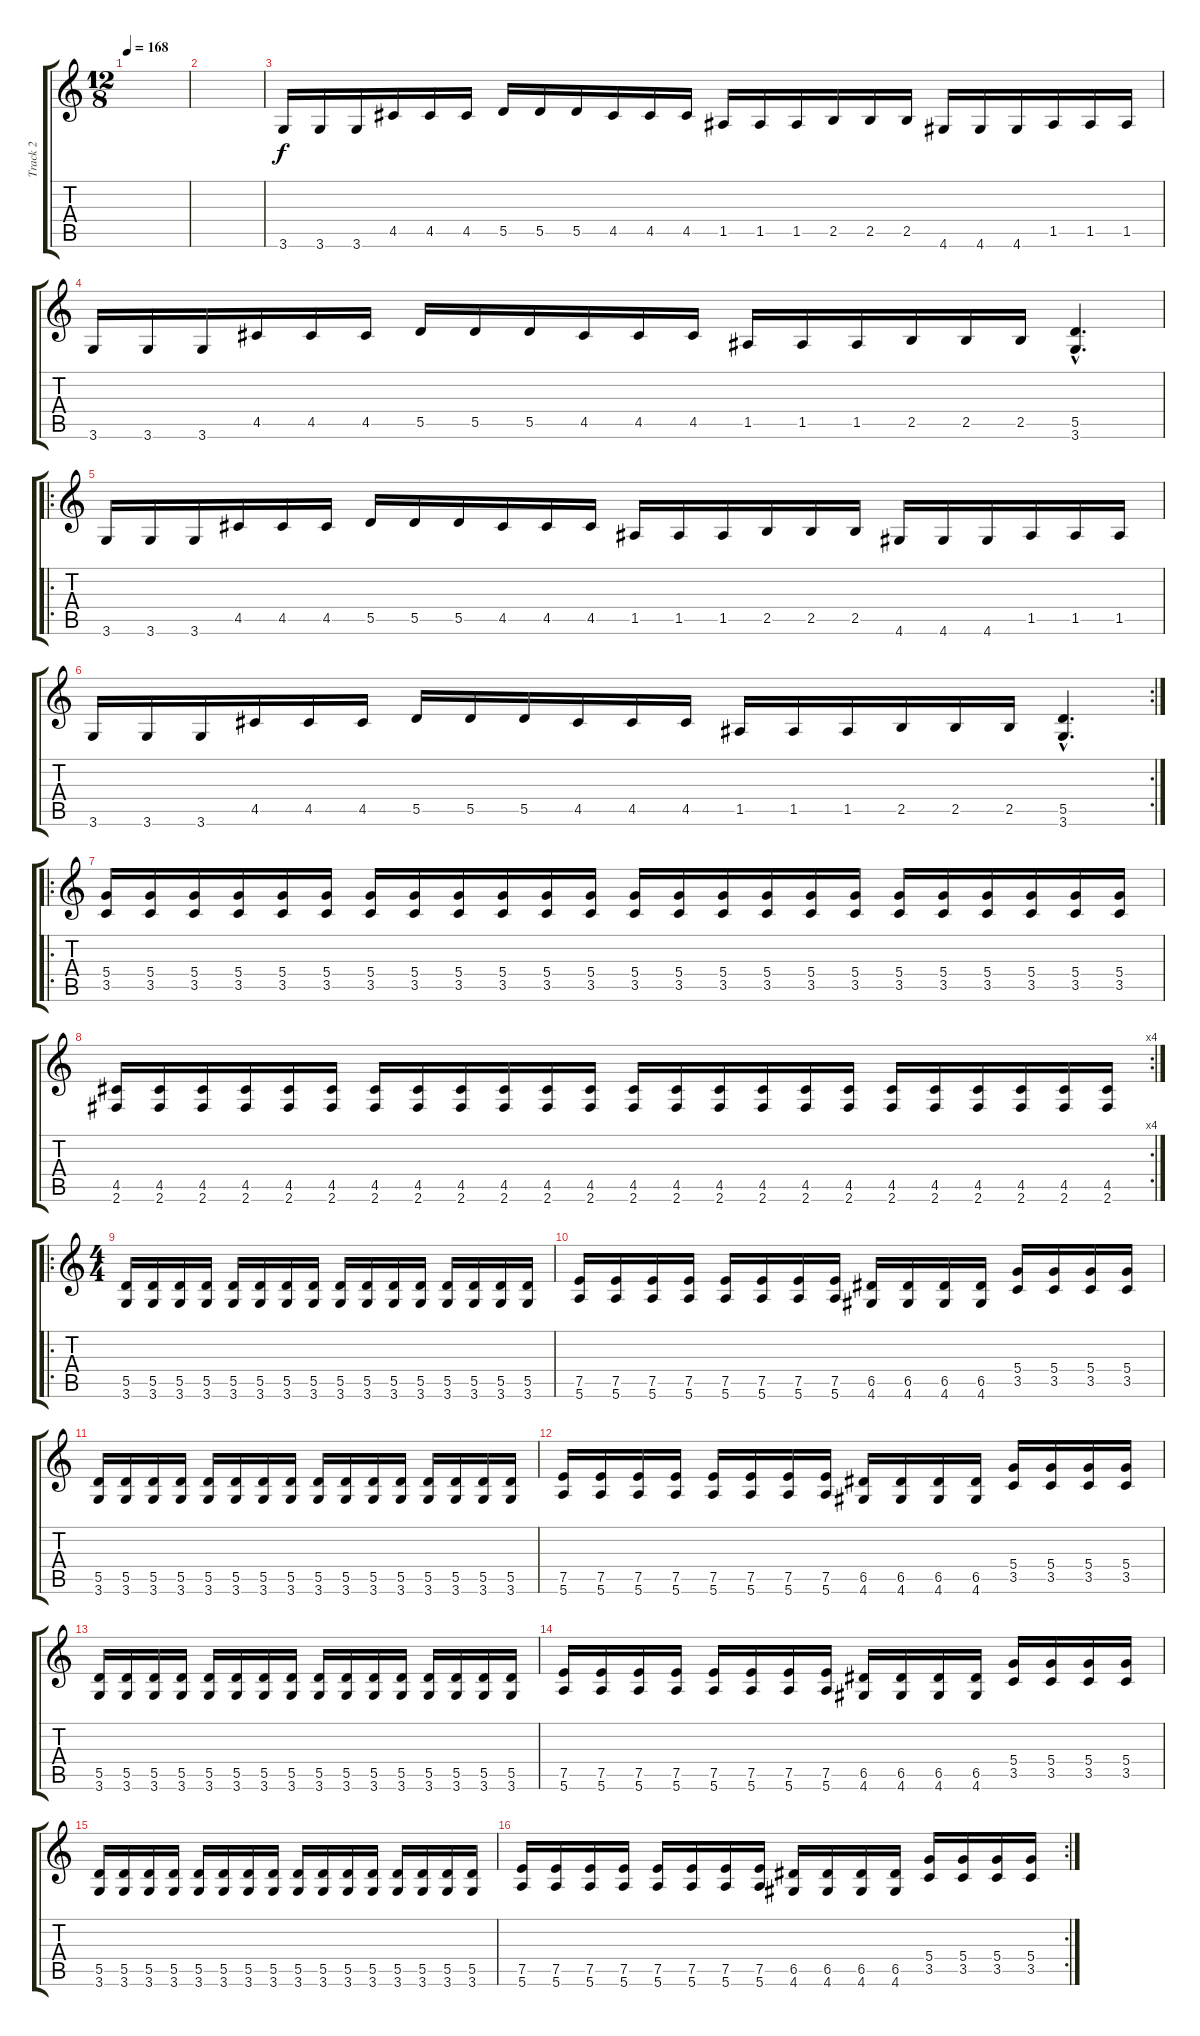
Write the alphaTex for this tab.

\track ("Track 2" "Track 2") {instrument distortionguitar}
\staff {score tabs}
\tuning (E4 B3 G3 D3 A2 E2) {hide}
\ts (12 8)
\tempo 168
\clef g2
\ks c
|
|
3.6.16 3.6.16 3.6.16 4.5.16 4.5.16 4.5.16 5.5.16 5.5.16 5.5.16 4.5.16 4.5.16 4.5.16 1.5.16 1.5.16 1.5.16 2.5.16 2.5.16 2.5.16 4.6.16 4.6.16 4.6.16 1.5.16 1.5.16 1.5.16 |
3.6.16 3.6.16 3.6.16 4.5.16 4.5.16 4.5.16 5.5.16 5.5.16 5.5.16 4.5.16 4.5.16 4.5.16 1.5.16 1.5.16 1.5.16 2.5.16 2.5.16 2.5.16 (5.5{hac} 3.6{hac}).4{d} |
\ro
3.6.16 3.6.16 3.6.16 4.5.16 4.5.16 4.5.16 5.5.16 5.5.16 5.5.16 4.5.16 4.5.16 4.5.16 1.5.16 1.5.16 1.5.16 2.5.16 2.5.16 2.5.16 4.6.16 4.6.16 4.6.16 1.5.16 1.5.16 1.5.16 |
\rc 2
3.6.16 3.6.16 3.6.16 4.5.16 4.5.16 4.5.16 5.5.16 5.5.16 5.5.16 4.5.16 4.5.16 4.5.16 1.5.16 1.5.16 1.5.16 2.5.16 2.5.16 2.5.16 (5.5{hac} 3.6{hac}).4{d} |
\ro
(5.4 3.5).16 (5.4 3.5).16 (5.4 3.5).16 (5.4 3.5).16 (5.4 3.5).16 (5.4 3.5).16 (5.4 3.5).16 (5.4 3.5).16 (5.4 3.5).16 (5.4 3.5).16 (5.4 3.5).16 (5.4 3.5).16 (5.4 3.5).16 (5.4 3.5).16 (5.4 3.5).16 (5.4 3.5).16 (5.4 3.5).16 (5.4 3.5).16 (5.4 3.5).16 (5.4 3.5).16 (5.4 3.5).16 (5.4 3.5).16 (5.4 3.5).16 (5.4 3.5).16 |
\rc 4
(4.5 2.6).16 (4.5 2.6).16 (4.5 2.6).16 (4.5 2.6).16 (4.5 2.6).16 (4.5 2.6).16 (4.5 2.6).16 (4.5 2.6).16 (4.5 2.6).16 (4.5 2.6).16 (4.5 2.6).16 (4.5 2.6).16 (4.5 2.6).16 (4.5 2.6).16 (4.5 2.6).16 (4.5 2.6).16 (4.5 2.6).16 (4.5 2.6).16 (4.5 2.6).16 (4.5 2.6).16 (4.5 2.6).16 (4.5 2.6).16 (4.5 2.6).16 (4.5 2.6).16 |
\ro
\ts (4 4)
(5.5 3.6).16 (5.5 3.6).16 (5.5 3.6).16 (5.5 3.6).16 (5.5 3.6).16 (5.5 3.6).16 (5.5 3.6).16 (5.5 3.6).16 (5.5 3.6).16 (5.5 3.6).16 (5.5 3.6).16 (5.5 3.6).16 (5.5 3.6).16 (5.5 3.6).16 (5.5 3.6).16 (5.5 3.6).16 |
(7.5 5.6).16 (7.5 5.6).16 (7.5 5.6).16 (7.5 5.6).16 (7.5 5.6).16 (7.5 5.6).16 (7.5 5.6).16 (7.5 5.6).16 (6.5 4.6).16 (6.5 4.6).16 (6.5 4.6).16 (6.5 4.6).16 (5.4 3.5).16 (5.4 3.5).16 (5.4 3.5).16 (5.4 3.5).16 |
(5.5 3.6).16 (5.5 3.6).16 (5.5 3.6).16 (5.5 3.6).16 (5.5 3.6).16 (5.5 3.6).16 (5.5 3.6).16 (5.5 3.6).16 (5.5 3.6).16 (5.5 3.6).16 (5.5 3.6).16 (5.5 3.6).16 (5.5 3.6).16 (5.5 3.6).16 (5.5 3.6).16 (5.5 3.6).16 |
(7.5 5.6).16 (7.5 5.6).16 (7.5 5.6).16 (7.5 5.6).16 (7.5 5.6).16 (7.5 5.6).16 (7.5 5.6).16 (7.5 5.6).16 (6.5 4.6).16 (6.5 4.6).16 (6.5 4.6).16 (6.5 4.6).16 (5.4 3.5).16 (5.4 3.5).16 (5.4 3.5).16 (5.4 3.5).16 |
(5.5 3.6).16 (5.5 3.6).16 (5.5 3.6).16 (5.5 3.6).16 (5.5 3.6).16 (5.5 3.6).16 (5.5 3.6).16 (5.5 3.6).16 (5.5 3.6).16 (5.5 3.6).16 (5.5 3.6).16 (5.5 3.6).16 (5.5 3.6).16 (5.5 3.6).16 (5.5 3.6).16 (5.5 3.6).16 |
(7.5 5.6).16 (7.5 5.6).16 (7.5 5.6).16 (7.5 5.6).16 (7.5 5.6).16 (7.5 5.6).16 (7.5 5.6).16 (7.5 5.6).16 (6.5 4.6).16 (6.5 4.6).16 (6.5 4.6).16 (6.5 4.6).16 (5.4 3.5).16 (5.4 3.5).16 (5.4 3.5).16 (5.4 3.5).16 |
(5.5 3.6).16 (5.5 3.6).16 (5.5 3.6).16 (5.5 3.6).16 (5.5 3.6).16 (5.5 3.6).16 (5.5 3.6).16 (5.5 3.6).16 (5.5 3.6).16 (5.5 3.6).16 (5.5 3.6).16 (5.5 3.6).16 (5.5 3.6).16 (5.5 3.6).16 (5.5 3.6).16 (5.5 3.6).16 |
\rc 2
(7.5 5.6).16 (7.5 5.6).16 (7.5 5.6).16 (7.5 5.6).16 (7.5 5.6).16 (7.5 5.6).16 (7.5 5.6).16 (7.5 5.6).16 (6.5 4.6).16 (6.5 4.6).16 (6.5 4.6).16 (6.5 4.6).16 (5.4 3.5).16 (5.4 3.5).16 (5.4 3.5).16 (5.4 3.5).16
